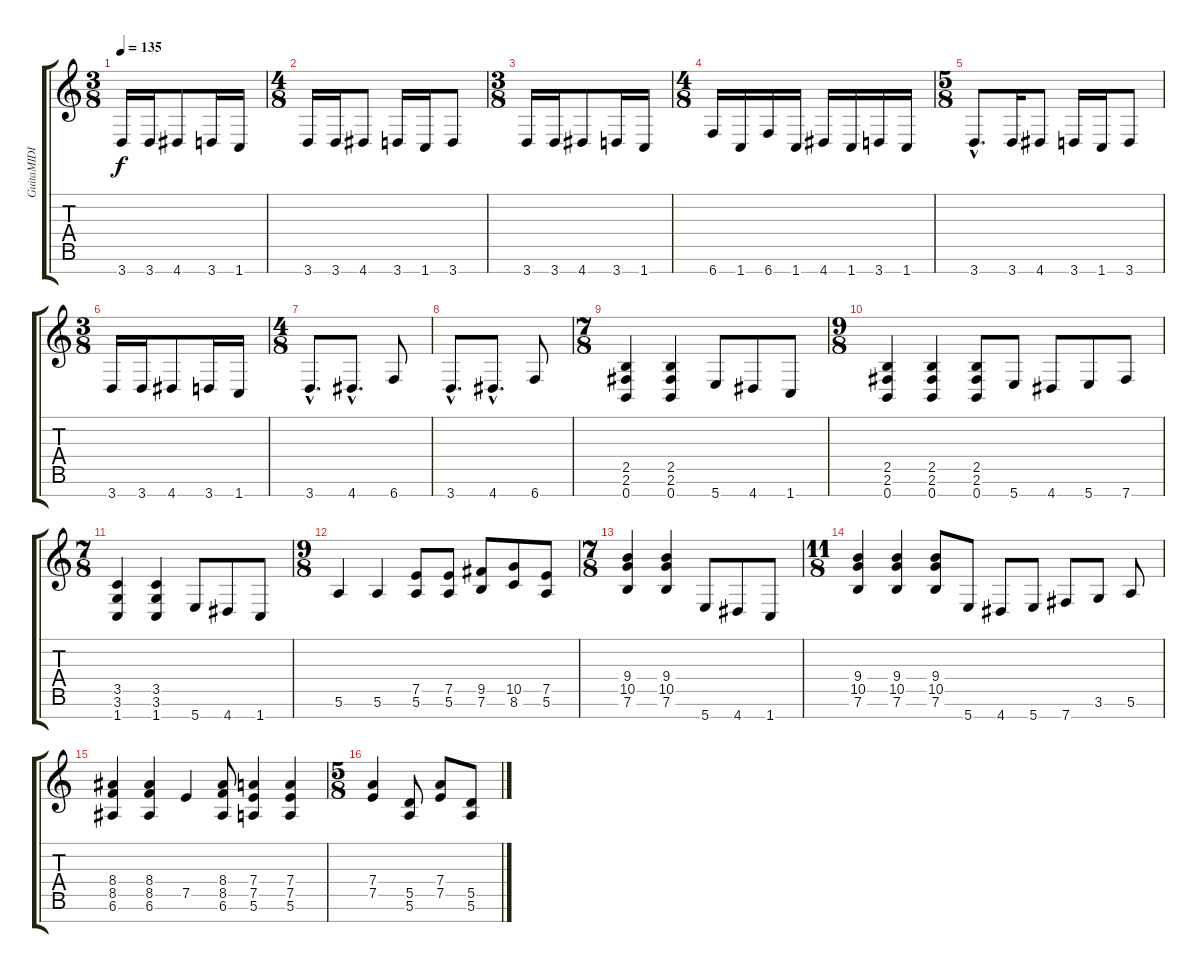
\track ("GuitaMIDI" "GuitaMIDI") {instrument distortionguitar}
\staff {score tabs}
\tuning (E4 B3 G3 D3 A2 E2 B1) {hide}
\ts (3 8)
\tempo 135
\clef g2
\ks c
3.7.16{dy f} 3.7.16 4.7.8 3.7.16 1.7.16 |
\ts (4 8)
3.7.16 3.7.16 4.7.8 3.7.16 1.7.16 3.7.8 |
\ts (3 8)
3.7.16 3.7.16 4.7.8 3.7.16 1.7.16 |
\ts (4 8)
6.7.16 1.7.16 6.7.16 1.7.16 4.7.16 1.7.16 3.7.16 1.7.16 |
\ts (5 8)
3.7{hac}.8{d} 3.7.16 4.7.8 3.7.16 1.7.16 3.7.8 |
\ts (3 8)
3.7.16 3.7.16 4.7.8 3.7.16 1.7.16 |
\ts (4 8)
3.7{hac}.8{d} 4.7{hac}.8{d} 6.7.8 |
3.7{hac}.8{d} 4.7{hac}.8{d} 6.7.8 |
\ts (7 8)
(2.5 2.6 0.7).4 (2.5 2.6 0.7).4 5.7.8 4.7.8 1.7.8 |
\ts (9 8)
(2.5 2.6 0.7).4 (2.5 2.6 0.7).4 (2.5 2.6 0.7).8 5.7.8 4.7.8 5.7.8 7.7.8 |
\ts (7 8)
(3.5 3.6 1.7).4 (3.5 3.6 1.7).4 5.7.8 4.7.8 1.7.8 |
\ts (9 8)
5.6.4 5.6.4 (7.5 5.6).8 (7.5 5.6).8 (9.5 7.6).8 (10.5 8.6).8 (7.5 5.6).8 |
\ts (7 8)
(9.4 10.5 7.6).4 (9.4 10.5 7.6).4 5.7.8 4.7.8 1.7.8 |
\ts (11 8)
(9.4 10.5 7.6).4 (9.4 10.5 7.6).4 (9.4 10.5 7.6).8 5.7.8 4.7.8 5.7.8 7.7.8 3.6.8 5.6.8 |
(8.4 8.5 6.6).4 (8.4 8.5 6.6).4 7.5.4 (8.4 8.5 6.6).8 (7.4 7.5 5.6).4 (7.4 7.5 5.6).4 |
\ts (5 8)
(7.4 7.5).4 (5.5 5.6).8 (7.4 7.5).8 (5.5 5.6).8
